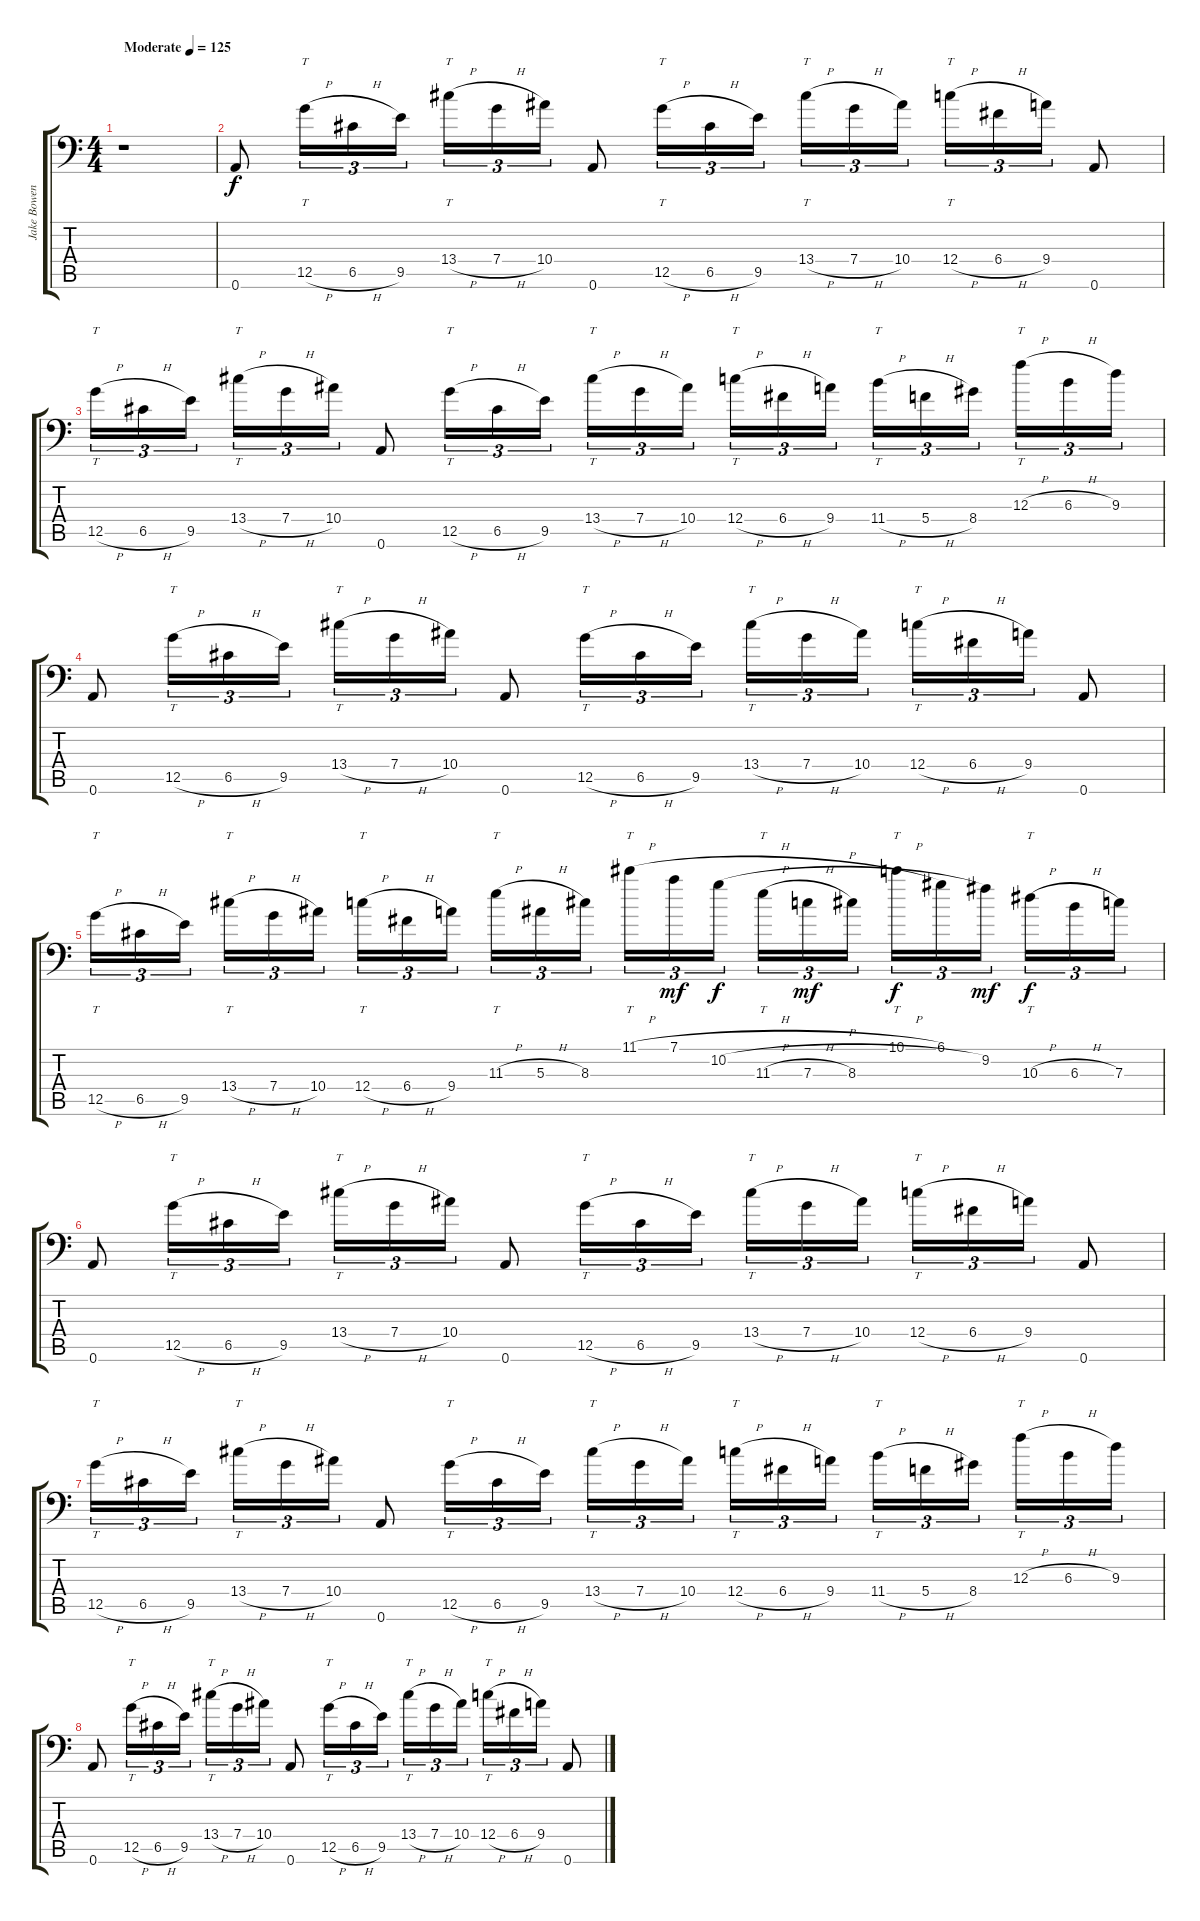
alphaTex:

\track ("Jake Bowen" "Jake Bowen") {instrument distortionguitar}
\staff {score tabs}
\tuning (D4 A3 F3 C3 G2 A1) {hide}
\ts (4 4)
\tempo (125 "Moderate")
\clef f4
\ks c
r.1{dy f instrument distortionguitar} |
0.6.8 12.5{h}.16{tt tu (3 2)} 6.5{h}.16{tu (3 2)} 9.5.16{tu (3 2)} 13.4{h}.16{tt tu (3 2)} 7.4{h}.16{tu (3 2)} 10.4.16{tu (3 2)} 0.6.8 12.5{h}.16{tt tu (3 2)} 6.5{h}.16{tu (3 2)} 9.5.16{tu (3 2) beam splitsecondary} 13.4{h}.16{tt tu (3 2)} 7.4{h}.16{tu (3 2)} 10.4.16{tu (3 2)} 12.4{h}.16{tt tu (3 2)} 6.4{h}.16{tu (3 2)} 9.4.16{tu (3 2)} 0.6.8 |
12.5{h}.16{tt tu (3 2)} 6.5{h}.16{tu (3 2)} 9.5.16{tu (3 2) beam splitsecondary} 13.4{h}.16{tt tu (3 2)} 7.4{h}.16{tu (3 2)} 10.4.16{tu (3 2)} 0.6.8 12.5{h}.16{tt tu (3 2)} 6.5{h}.16{tu (3 2)} 9.5.16{tu (3 2)} 13.4{h}.16{tt tu (3 2)} 7.4{h}.16{tu (3 2)} 10.4.16{tu (3 2) beam splitsecondary} 12.4{h}.16{tt tu (3 2)} 6.4{h}.16{tu (3 2)} 9.4.16{tu (3 2)} 11.4{h}.16{tt tu (3 2)} 5.4{h}.16{tu (3 2)} 8.4.16{tu (3 2) beam splitsecondary} 12.3{h}.16{tt tu (3 2)} 6.3{h}.16{tu (3 2)} 9.3.16{tu (3 2)} |
0.6.8 12.5{h}.16{tt tu (3 2)} 6.5{h}.16{tu (3 2)} 9.5.16{tu (3 2)} 13.4{h}.16{tt tu (3 2)} 7.4{h}.16{tu (3 2)} 10.4.16{tu (3 2)} 0.6.8 12.5{h}.16{tt tu (3 2)} 6.5{h}.16{tu (3 2)} 9.5.16{tu (3 2) beam splitsecondary} 13.4{h}.16{tt tu (3 2)} 7.4{h}.16{tu (3 2)} 10.4.16{tu (3 2)} 12.4{h}.16{tt tu (3 2)} 6.4{h}.16{tu (3 2)} 9.4.16{tu (3 2)} 0.6.8 |
12.5{h}.16{tt tu (3 2)} 6.5{h}.16{tu (3 2)} 9.5.16{tu (3 2) beam splitsecondary} 13.4{h}.16{tt tu (3 2)} 7.4{h}.16{tu (3 2)} 10.4.16{tu (3 2)} 12.4{h}.16{tt tu (3 2)} 6.4{h}.16{tu (3 2)} 9.4.16{tu (3 2) beam splitsecondary} 11.3{h}.16{tt tu (3 2)} 5.3{h}.16{tu (3 2)} 8.3.16{tu (3 2)} 11.1{h}.16{tt tu (3 2)} 7.1{h}.16{tu (3 2) dy mf} 10.2{h}.16{tu (3 2) dy f beam splitsecondary} 11.3{h}.16{tt tu (3 2)} 7.3{h}.16{tu (3 2) dy mf} 8.3.16{tu (3 2)} 10.1{h}.16{tt tu (3 2) dy f} 6.1.16{tu (3 2)} 9.2.16{tu (3 2) dy mf beam splitsecondary} 10.3{h}.16{tt tu (3 2) dy f} 6.3{h}.16{tu (3 2)} 7.3.16{tu (3 2)} |
0.6.8 12.5{h}.16{tt tu (3 2)} 6.5{h}.16{tu (3 2)} 9.5.16{tu (3 2)} 13.4{h}.16{tt tu (3 2)} 7.4{h}.16{tu (3 2)} 10.4.16{tu (3 2)} 0.6.8 12.5{h}.16{tt tu (3 2)} 6.5{h}.16{tu (3 2)} 9.5.16{tu (3 2) beam splitsecondary} 13.4{h}.16{tt tu (3 2)} 7.4{h}.16{tu (3 2)} 10.4.16{tu (3 2)} 12.4{h}.16{tt tu (3 2)} 6.4{h}.16{tu (3 2)} 9.4.16{tu (3 2)} 0.6.8 |
12.5{h}.16{tt tu (3 2)} 6.5{h}.16{tu (3 2)} 9.5.16{tu (3 2) beam splitsecondary} 13.4{h}.16{tt tu (3 2)} 7.4{h}.16{tu (3 2)} 10.4.16{tu (3 2)} 0.6.8 12.5{h}.16{tt tu (3 2)} 6.5{h}.16{tu (3 2)} 9.5.16{tu (3 2)} 13.4{h}.16{tt tu (3 2)} 7.4{h}.16{tu (3 2)} 10.4.16{tu (3 2) beam splitsecondary} 12.4{h}.16{tt tu (3 2)} 6.4{h}.16{tu (3 2)} 9.4.16{tu (3 2)} 11.4{h}.16{tt tu (3 2)} 5.4{h}.16{tu (3 2)} 8.4.16{tu (3 2) beam splitsecondary} 12.3{h}.16{tt tu (3 2)} 6.3{h}.16{tu (3 2)} 9.3.16{tu (3 2)} |
0.6.8 12.5{h}.16{tt tu (3 2)} 6.5{h}.16{tu (3 2)} 9.5.16{tu (3 2)} 13.4{h}.16{tt tu (3 2)} 7.4{h}.16{tu (3 2)} 10.4.16{tu (3 2)} 0.6.8 12.5{h}.16{tt tu (3 2)} 6.5{h}.16{tu (3 2)} 9.5.16{tu (3 2) beam splitsecondary} 13.4{h}.16{tt tu (3 2)} 7.4{h}.16{tu (3 2)} 10.4.16{tu (3 2)} 12.4{h}.16{tt tu (3 2)} 6.4{h}.16{tu (3 2)} 9.4.16{tu (3 2)} 0.6.8
